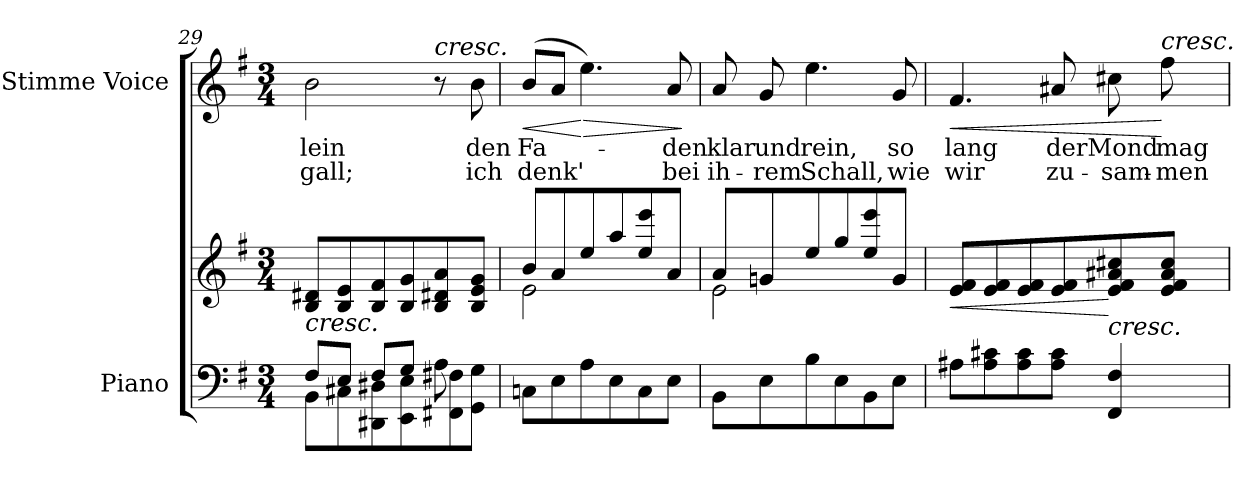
**kern	**kern	**dynam	**kern	**text	**text	**dynam
*part2	*part2	*part2	*part1	*part1	*part1	*part1
*staff3	*staff2	*staff2/3	*staff1	*staff1	*staff1	*staff1
*I"Piano	*	*	*I"Stimme Voice	*	*	*
*I'Pno	*	*	*	*	*	*
*clefF4	*clefG2	*	*clefG2	*	*	*
*k[f#]	*k[f#]	*	*k[f#]	*	*	*
*M3/4	*M3/4	*	*M3/4	*	*	*
=29	=29	=29	=29	=29	=29	=29
*^	*	*	*	*	*	*
!	!	!LO:TX:b:i:t=cresc.	!	!	!	!	!
8F#/L	8BB\L	8B/ 8d#X/L	.	2b\	-lein	-gall;	.
8E/J	8C#X\	8B/ 8e/	.	.	.	.	.
8F#/L	8DD#X\ 8D#X\	8B/ 8f#/	.	.	.	.	.
8G/J	8EE\ 8E\	8B/ 8g/	.	.	.	.	.
!	!	!	!	!LO:TX:a:i:t=cresc.	!	!	!
8A\	8FF#X\ 8F#X\	8B/ 8d#X/ 8a/	.	8r	.	.	.
8ryy	8GG\ 8G\J	8B/ 8e/ 8g/J	.	8b\	den	ich	.
=30	=30	=30	=30	=30	=30	=30	=30
*	*	*^	*	*	*	*	*
!	!	!	!	!	!	!	!	!LO:HP:b
*v	*v	*	*	*	*	*	*	*
8Cn\L	8b/L	2e\	.	(8b/L	Fa-	denk'	<
8E\	8a/	.	.	8a/J	.	.	.
!	!	!	!	!	!	!	!LO:HP:n=1:b
8A\	8ee/	.	.	4.ee\)	.	.	[ >
8E\	8aa/	.	.	.	.	.	.
8C\	8ee/ 8eee/	4ryy	.	.	.	.	.
8E\J	8a/J	.	.	8a/	-den	bei	.
*	*v	*v	*	*	*	*	*
.	.	.	.	.	.	]
=31	=31	=31	=31	=31	=31	=31
*	*^	*	*	*	*	*
8BB\L	8a/L	2e\	.	8a/	klar	ih-	.
8E\	8gn/	.	.	8g/	und	-rem	.
8B\	8ee/	.	.	4.ee\	rein,	Schall,	.
8E\	8gg/	.	.	.	.	.	.
8BB\	8ee/ 8eee/	4ryy	.	.	.	.	.
8E\J	8g/J	.	.	8g/	so	wie	.
*	*v	*v	*	*	*	*	*
=32	=32	=32	=32	=32	=32	=32
!	!	!LO:HP:b	!	!	!	!LO:HP:b
8A#X\L	8e/ 8f#/L	<	4.f#/	lang	wir	<
8A#\ 8c#X\	8e/ 8f#/	.	.	.	.	.
8A#\ 8c#\	8e/ 8f#/	.	.	.	.	.
8A#\ 8c#\J	8e/ 8f#/	.	8a#X/	der	zu-	.
!	!LO:TX:b:i:t=cresc.	!	!	!	!	!
4FF#/ 4F#/	8e/ 8f#/ 8a#X/ 8cc#X/	[	8cc#X\	Mond	-sam-	.
!	!	!	!LO:TX:a:i:t=cresc.	!	!	!
.	8e/ 8f#/ 8a#/ 8cc#/J	.	8ff#\	mag	-men	[
=	=	=	=	=	=	=
*-	*-	*-	*-	*-	*-	*-
